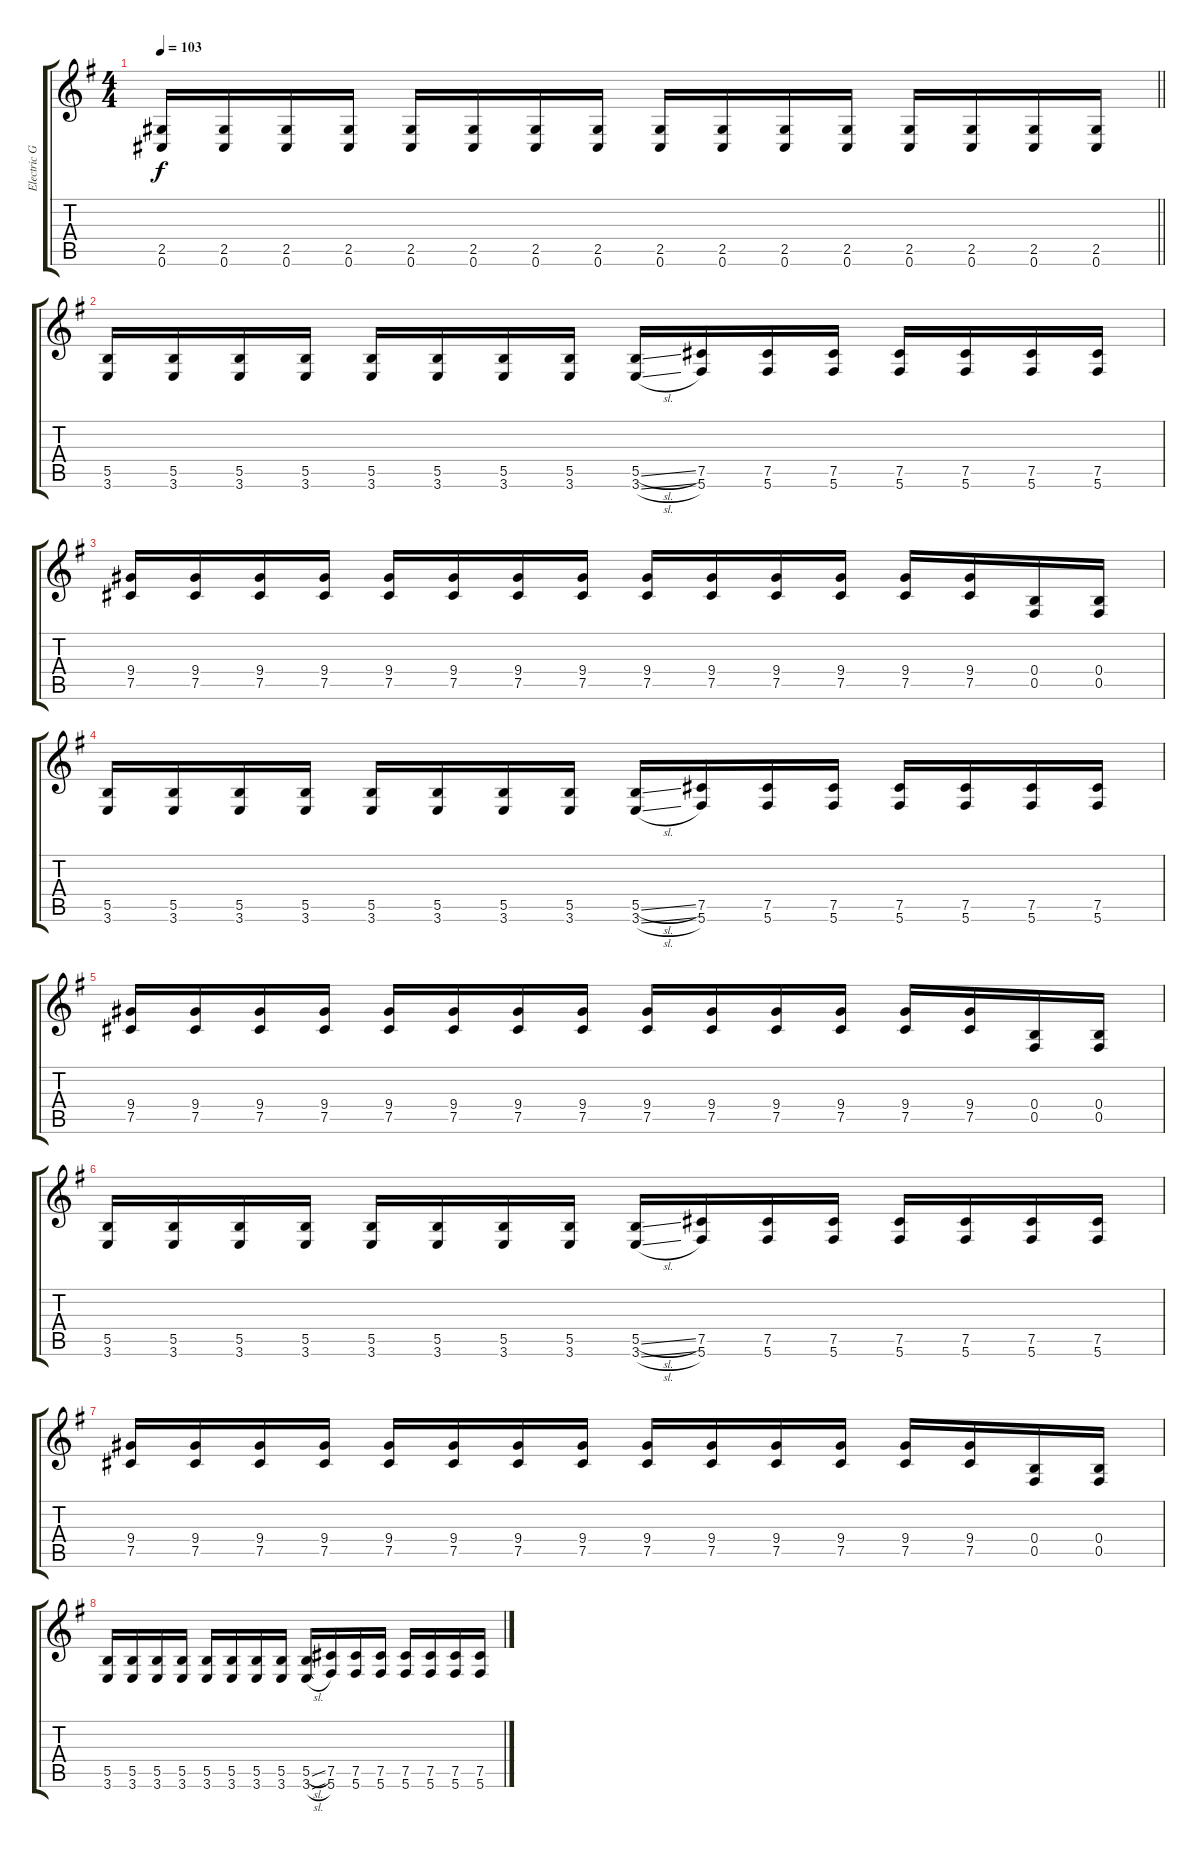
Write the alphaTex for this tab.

\track ("Electric Guitar 1" "Electric G") {instrument distortionguitar}
\staff {score tabs}
\tuning (Db4 Ab3 E3 B2 Gb2 Db2) {hide}
\ts (4 4)
\tempo 103
\clef g2
\barLineRight lightlight
\ks eminor
(2.5 0.6).16{dy f} (2.5 0.6).16 (2.5 0.6).16 (2.5 0.6).16 (2.5 0.6).16 (2.5 0.6).16 (2.5 0.6).16 (2.5 0.6).16 (2.5 0.6).16 (2.5 0.6).16 (2.5 0.6).16 (2.5 0.6).16 (2.5 0.6).16 (2.5 0.6).16 (2.5 0.6).16 (2.5 0.6).16 |
(5.5 3.6).16 (5.5 3.6).16 (5.5 3.6).16 (5.5 3.6).16 (5.5 3.6).16 (5.5 3.6).16 (5.5 3.6).16 (5.5 3.6).16 (5.5{sl} 3.6{sl}).16 (7.5 5.6).16 (7.5 5.6).16 (7.5 5.6).16 (7.5 5.6).16 (7.5 5.6).16 (7.5 5.6).16 (7.5 5.6).16 |
(9.4 7.5).16 (9.4 7.5).16 (9.4 7.5).16 (9.4 7.5).16 (9.4 7.5).16 (9.4 7.5).16 (9.4 7.5).16 (9.4 7.5).16 (9.4 7.5).16 (9.4 7.5).16 (9.4 7.5).16 (9.4 7.5).16 (9.4 7.5).16 (9.4 7.5).16 (0.4 0.5).16 (0.4 0.5).16 |
(5.5 3.6).16 (5.5 3.6).16 (5.5 3.6).16 (5.5 3.6).16 (5.5 3.6).16 (5.5 3.6).16 (5.5 3.6).16 (5.5 3.6).16 (5.5{sl} 3.6{sl}).16 (7.5 5.6).16 (7.5 5.6).16 (7.5 5.6).16 (7.5 5.6).16 (7.5 5.6).16 (7.5 5.6).16 (7.5 5.6).16 |
(9.4 7.5).16 (9.4 7.5).16 (9.4 7.5).16 (9.4 7.5).16 (9.4 7.5).16 (9.4 7.5).16 (9.4 7.5).16 (9.4 7.5).16 (9.4 7.5).16 (9.4 7.5).16 (9.4 7.5).16 (9.4 7.5).16 (9.4 7.5).16 (9.4 7.5).16 (0.4 0.5).16 (0.4 0.5).16 |
(5.5 3.6).16 (5.5 3.6).16 (5.5 3.6).16 (5.5 3.6).16 (5.5 3.6).16 (5.5 3.6).16 (5.5 3.6).16 (5.5 3.6).16 (5.5{sl} 3.6{sl}).16 (7.5 5.6).16 (7.5 5.6).16 (7.5 5.6).16 (7.5 5.6).16 (7.5 5.6).16 (7.5 5.6).16 (7.5 5.6).16 |
(9.4 7.5).16 (9.4 7.5).16 (9.4 7.5).16 (9.4 7.5).16 (9.4 7.5).16 (9.4 7.5).16 (9.4 7.5).16 (9.4 7.5).16 (9.4 7.5).16 (9.4 7.5).16 (9.4 7.5).16 (9.4 7.5).16 (9.4 7.5).16 (9.4 7.5).16 (0.4 0.5).16 (0.4 0.5).16 |
(5.5 3.6).16 (5.5 3.6).16 (5.5 3.6).16 (5.5 3.6).16 (5.5 3.6).16 (5.5 3.6).16 (5.5 3.6).16 (5.5 3.6).16 (5.5{sl} 3.6{sl}).16 (7.5 5.6).16 (7.5 5.6).16 (7.5 5.6).16 (7.5 5.6).16 (7.5 5.6).16 (7.5 5.6).16 (7.5 5.6).16
